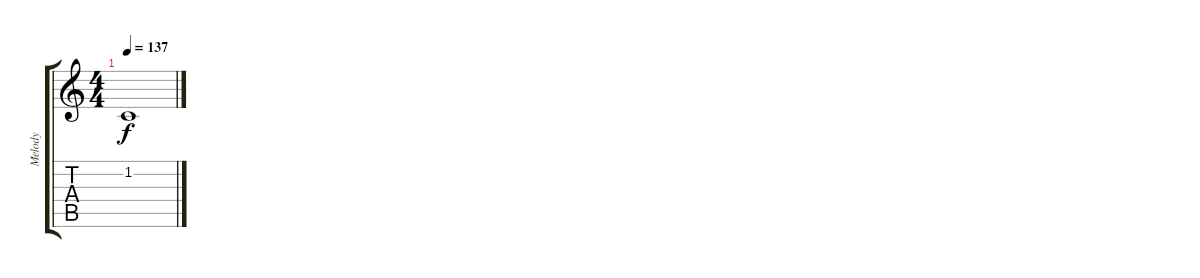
\track ("Melody" "Melody") {mute instrument altosax}
\staff {score tabs}
\tuning (E4 B3 G3 D3 A2 E2) {hide}
\ts (4 4)
\tempo 137
\clef g2
\ks c
1.2{t}.1{dy f}
